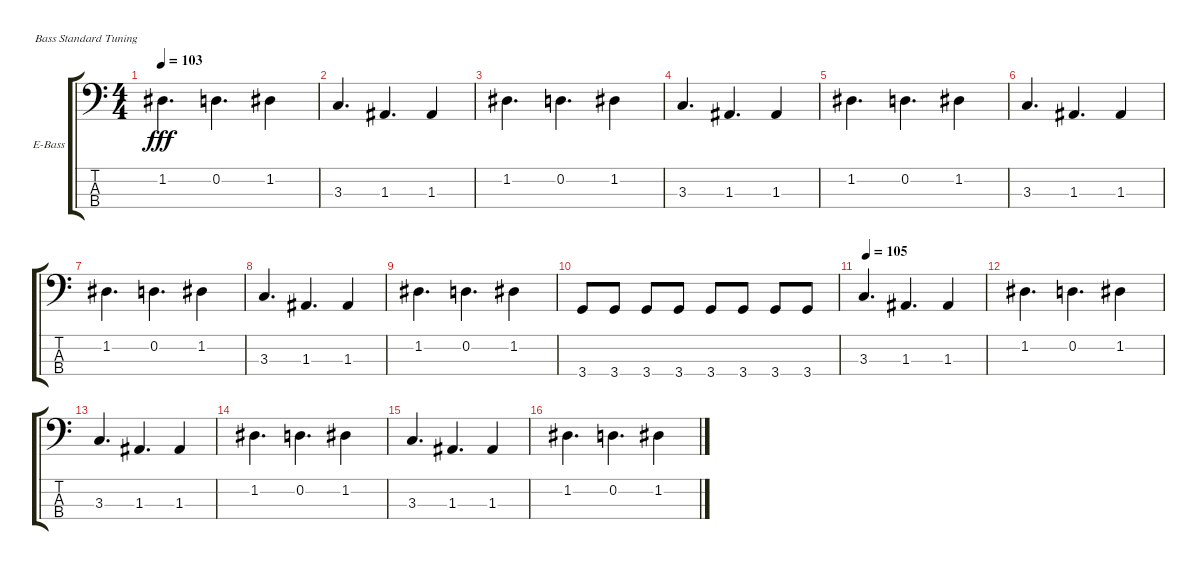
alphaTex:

\defaultSystemsLayout 4
\bracketExtendMode groupsimilarinstruments
\firstSystemTrackNameOrientation horizontal
\otherSystemsTrackNameOrientation horizontal
\track ("Кислый" "E-Bass") {instrument electricbassfinger}
\staff {score tabs}
\tuning (G2 D2 A1 E1)
\ts (4 4)
\tempo 103
\clef f4
\scale
0.333333
\ks c
1.2.4{d dy fff} 0.2.4{d} 1.2.4 |
\scale
0.333333 3.3.4{d} 1.3.4{d} 1.3.4 |
1.2.4{d} 0.2.4{d} 1.2.4 |
3.3.4{d} 1.3.4{d} 1.3.4 |
1.2.4{d} 0.2.4{d} 1.2.4 |
3.3.4{d} 1.3.4{d} 1.3.4 |
1.2.4{d} 0.2.4{d} 1.2.4 |
3.3.4{d} 1.3.4{d} 1.3.4 |
1.2.4{d} 0.2.4{d} 1.2.4 |
3.4.8 3.4.8 3.4.8 3.4.8 3.4.8 3.4.8 3.4.8 3.4.8 |
\tempo (105 0.03125)
3.3.4{d} 1.3.4{d} 1.3.4 |
1.2.4{d} 0.2.4{d} 1.2.4 |
3.3.4{d} 1.3.4{d} 1.3.4 |
1.2.4{d} 0.2.4{d} 1.2.4 |
3.3.4{d} 1.3.4{d} 1.3.4 |
1.2.4{d} 0.2.4{d} 1.2.4
